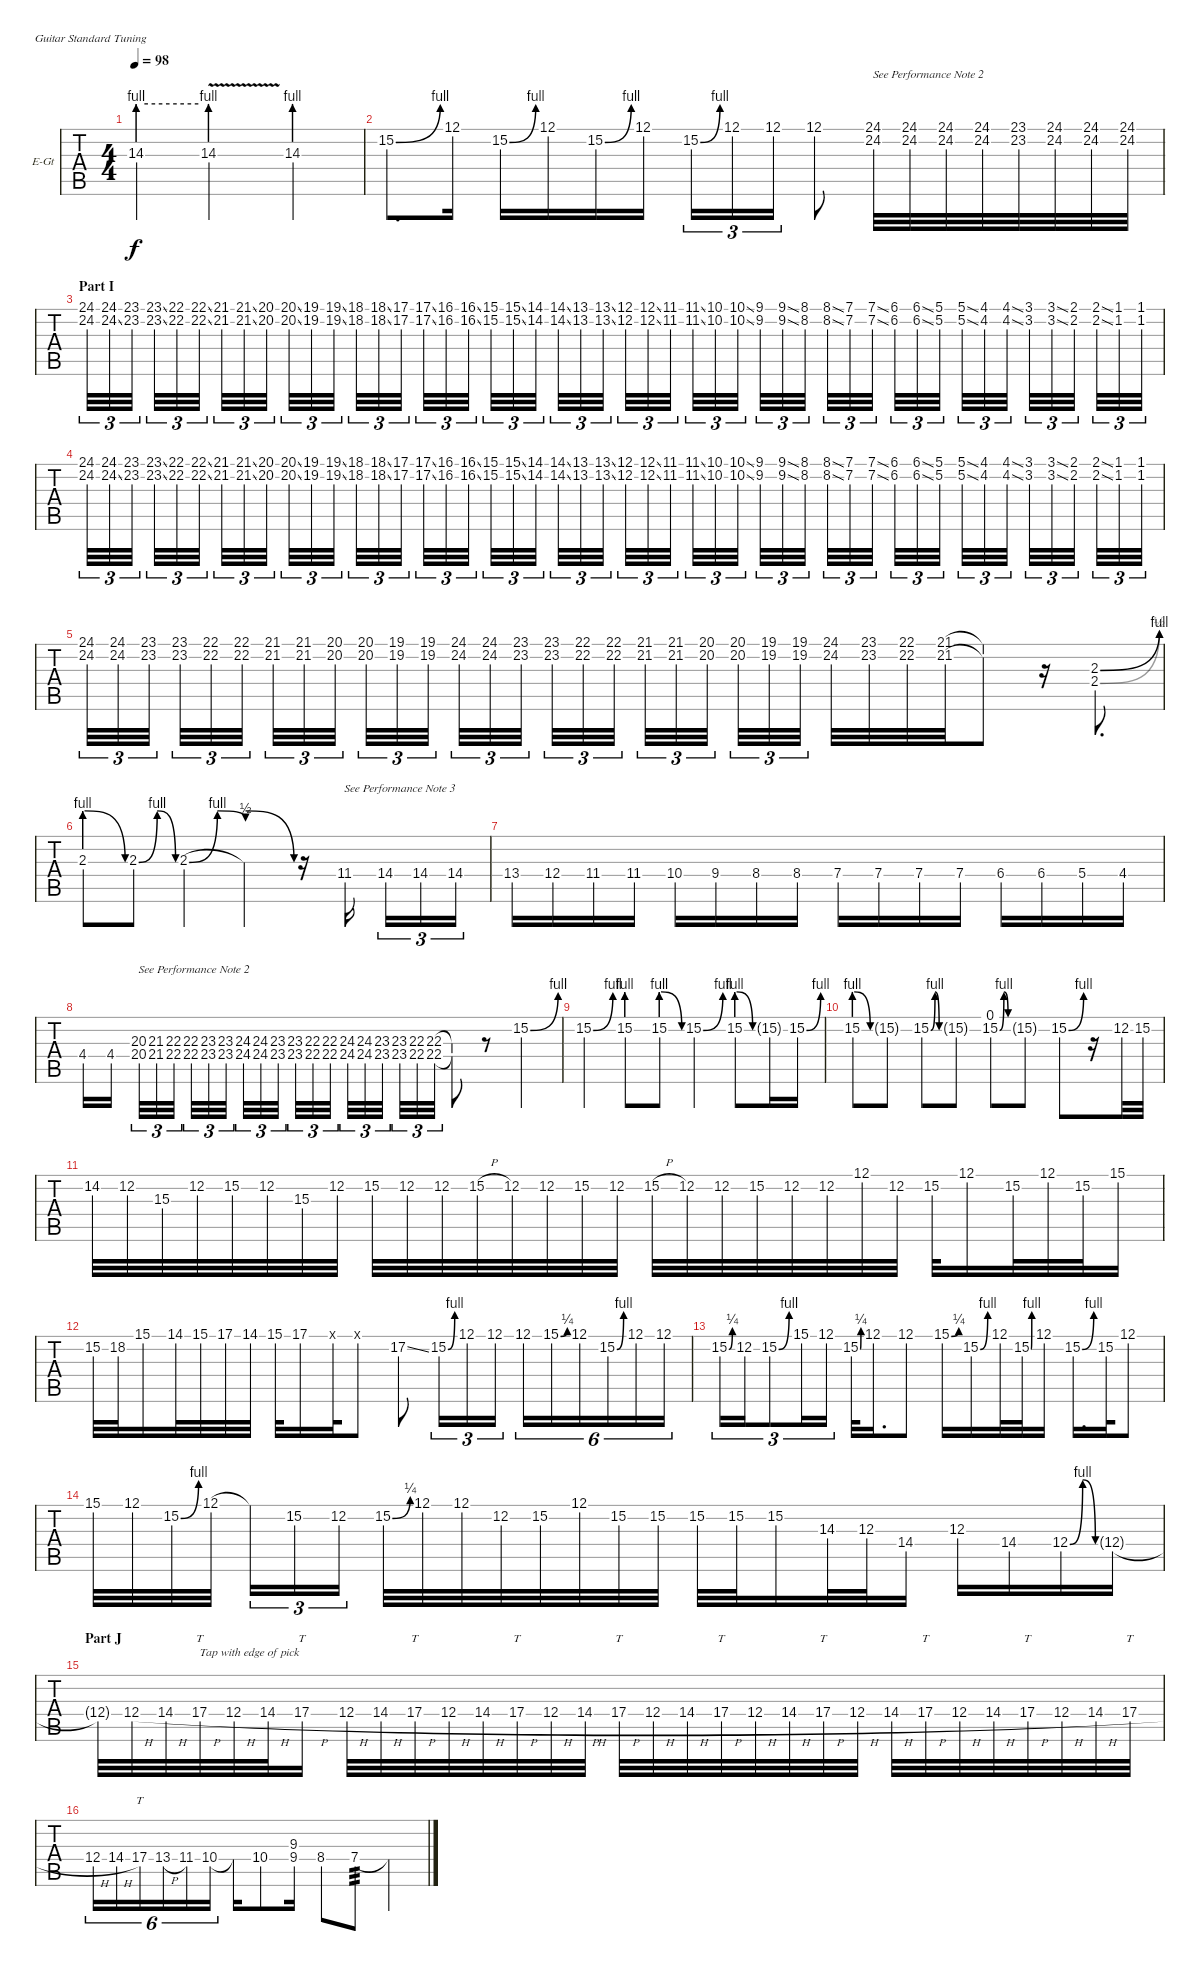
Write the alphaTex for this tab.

\bracketExtendMode groupsimilarinstruments
\firstSystemTrackNameOrientation horizontal
\otherSystemsTrackNameOrientation horizontal
\track ("Lead Guitar" "E-Gt") {instrument overdrivenguitar}
\staff {tabs}
\tuning (E4 B3 G3 D3 A2 E2)
\ts (4 4)
\tempo 98
\clef g2
\ks a
14.3{be (hold 0 4 60 4) t}.4{dy f} 14.3{be (prebend 0 4 60 4) v}.2 14.3{be (prebend 0 4 60 4)}.4 |
15.2{be (bend 0 0 60 4)}.8{d} 12.1.16 15.2{be (bend 0 0 60 4)}.16 12.1.16 15.2{be (bend 0 0 60 4)}.16 12.1.16 15.2{be (bend 0 0 60 4)}.16{tu (3 2)} 12.1.16{tu (3 2)} 12.1.16{tu (3 2)} 12.1.8 (24.1 24.2).32{txt "See Performance Note 2"} (24.1 24.2).32 (24.1 24.2).32 (24.1 24.2).32 (23.1 23.2).32 (24.1 24.2).32 (24.1 24.2).32 (24.1 24.2).32 |
\section ("" "Part I")
(24.1 24.2).32{tu (3 2)} (24.1 24.2{ss}).32{tu (3 2)} (23.1 23.2).32{tu (3 2)} (23.1{ss} 23.2{ss}).32{tu (3 2)} (22.1 22.2).32{tu (3 2)} (22.1{ss} 22.2{ss}).32{tu (3 2)} (21.1 21.2).32{tu (3 2)} (21.1{ss} 21.2{ss}).32{tu (3 2)} (20.1 20.2).32{tu (3 2)} (20.1{ss} 20.2{ss}).32{tu (3 2)} (19.1 19.2).32{tu (3 2)} (19.1{ss} 19.2{ss}).32{tu (3 2)} (18.1 18.2).32{tu (3 2)} (18.1{ss} 18.2{ss}).32{tu (3 2)} (17.1 17.2).32{tu (3 2)} (17.1{ss} 17.2{ss}).32{tu (3 2)} (16.1 16.2).32{tu (3 2)} (16.1{ss} 16.2{ss}).32{tu (3 2)} (15.1 15.2).32{tu (3 2)} (15.1{ss} 15.2{ss}).32{tu (3 2)} (14.1 14.2).32{tu (3 2)} (14.1{ss} 14.2{ss}).32{tu (3 2)} (13.1 13.2).32{tu (3 2)} (13.1{ss} 13.2{ss}).32{tu (3 2)} (12.1 12.2).32{tu (3 2)} (12.1{ss} 12.2{ss}).32{tu (3 2)} (11.1 11.2).32{tu (3 2)} (11.1{ss} 11.2{ss}).32{tu (3 2)} (10.1 10.2).32{tu (3 2)} (10.1{ss} 10.2{ss}).32{tu (3 2)} (9.1 9.2).32{tu (3 2)} (9.1{ss} 9.2{ss}).32{tu (3 2)} (8.1 8.2).32{tu (3 2)} (8.1{ss} 8.2{ss}).32{tu (3 2)} (7.1 7.2).32{tu (3 2)} (7.1{ss} 7.2{ss}).32{tu (3 2)} (6.1 6.2).32{tu (3 2)} (6.1{ss} 6.2{ss}).32{tu (3 2)} (5.1 5.2).32{tu (3 2)} (5.1{ss} 5.2{ss}).32{tu (3 2)} (4.1 4.2).32{tu (3 2)} (4.1{ss} 4.2{ss}).32{tu (3 2)} (3.1 3.2).32{tu (3 2)} (3.1{ss} 3.2{ss}).32{tu (3 2)} (2.1 2.2).32{tu (3 2)} (2.1{ss} 2.2{ss}).32{tu (3 2)} (1.1 1.2).32{tu (3 2)} (1.1 1.2).32{tu (3 2)} |
(24.1 24.2).32{tu (3 2)} (24.1 24.2{ss}).32{tu (3 2)} (23.1 23.2).32{tu (3 2)} (23.1{ss} 23.2{ss}).32{tu (3 2)} (22.1 22.2).32{tu (3 2)} (22.1{ss} 22.2{ss}).32{tu (3 2)} (21.1 21.2).32{tu (3 2)} (21.1{ss} 21.2{ss}).32{tu (3 2)} (20.1 20.2).32{tu (3 2)} (20.1{ss} 20.2{ss}).32{tu (3 2)} (19.1 19.2).32{tu (3 2)} (19.1{ss} 19.2{ss}).32{tu (3 2)} (18.1 18.2).32{tu (3 2)} (18.1{ss} 18.2{ss}).32{tu (3 2)} (17.1 17.2).32{tu (3 2)} (17.1{ss} 17.2{ss}).32{tu (3 2)} (16.1 16.2).32{tu (3 2)} (16.1{ss} 16.2{ss}).32{tu (3 2)} (15.1 15.2).32{tu (3 2)} (15.1{ss} 15.2{ss}).32{tu (3 2)} (14.1 14.2).32{tu (3 2)} (14.1{ss} 14.2{ss}).32{tu (3 2)} (13.1 13.2).32{tu (3 2)} (13.1{ss} 13.2{ss}).32{tu (3 2)} (12.1 12.2).32{tu (3 2)} (12.1{ss} 12.2{ss}).32{tu (3 2)} (11.1 11.2).32{tu (3 2)} (11.1{ss} 11.2{ss}).32{tu (3 2)} (10.1 10.2).32{tu (3 2)} (10.1{ss} 10.2{ss}).32{tu (3 2)} (9.1 9.2).32{tu (3 2)} (9.1{ss} 9.2{ss}).32{tu (3 2)} (8.1 8.2).32{tu (3 2)} (8.1{ss} 8.2{ss}).32{tu (3 2)} (7.1 7.2).32{tu (3 2)} (7.1{ss} 7.2{ss}).32{tu (3 2)} (6.1 6.2).32{tu (3 2)} (6.1{ss} 6.2{ss}).32{tu (3 2)} (5.1 5.2).32{tu (3 2)} (5.1{ss} 5.2{ss}).32{tu (3 2)} (4.1 4.2).32{tu (3 2)} (4.1{ss} 4.2{ss}).32{tu (3 2)} (3.1 3.2).32{tu (3 2)} (3.1{ss} 3.2{ss}).32{tu (3 2)} (2.1 2.2).32{tu (3 2)} (2.1{ss} 2.2{ss}).32{tu (3 2)} (1.1 1.2).32{tu (3 2)} (1.1 1.2).32{tu (3 2)} |
(24.1 24.2).32{tu (3 2)} (24.1 24.2).32{tu (3 2)} (23.1 23.2).32{tu (3 2)} (23.1 23.2).32{tu (3 2)} (22.1 22.2).32{tu (3 2)} (22.1 22.2).32{tu (3 2)} (21.1 21.2).32{tu (3 2)} (21.1 21.2).32{tu (3 2)} (20.1 20.2).32{tu (3 2)} (20.1 20.2).32{tu (3 2)} (19.1 19.2).32{tu (3 2)} (19.1 19.2).32{tu (3 2)} (24.1 24.2).32{tu (3 2)} (24.1 24.2).32{tu (3 2)} (23.1 23.2).32{tu (3 2)} (23.1 23.2).32{tu (3 2)} (22.1 22.2).32{tu (3 2)} (22.1 22.2).32{tu (3 2)} (21.1 21.2).32{tu (3 2)} (21.1 21.2).32{tu (3 2)} (20.1 20.2).32{tu (3 2)} (20.1 20.2).32{tu (3 2)} (19.1 19.2).32{tu (3 2)} (19.1 19.2).32{tu (3 2)} (24.1 24.2).32 (23.1 23.2).32 (22.1 22.2).32 (21.1 21.2).32 (21.1{t} 21.2{t}).8 r.16 (2.3{be (bend 0 0 60 4)} 2.4{be (bend 0 0 60 2)}).8{d} |
2.3{be (prebendrelease 0 4 60 0)}.8 2.3{be (bendrelease 0 0 30 4 30 4 60 0)}.8 2.3{be (bendrelease 0 0 30 4 30 4 60 2)}.4 2.3{be (release 0 4 60 0) t}.4 r.16 11.4.16{txt "See Performance Note 3"} 14.4.16{tu (3 2)} 14.4.16{tu (3 2)} 14.4.16{tu (3 2)} |
13.4.16 12.4.16 11.4.16 11.4.16 10.4.16 9.4.16 8.4.16 8.4.16 7.4.16 7.4.16 7.4.16 7.4.16 6.4.16 6.4.16 5.4.16 4.4.16 |
4.4.16 4.4.16 (20.3 20.4).32{tu (3 2) txt "See Performance Note 2"} (21.3 21.4).32{tu (3 2)} (22.3 22.4).32{tu (3 2)} (22.3 22.4).32{tu (3 2)} (23.3 23.4).32{tu (3 2)} (23.3 23.4).32{tu (3 2)} (24.3 24.4).32{tu (3 2)} (24.3 24.4).32{tu (3 2)} (23.3 23.4).32{tu (3 2)} (23.3 23.4).32{tu (3 2)} (22.3 22.4).32{tu (3 2)} (22.3 22.4).32{tu (3 2)} (24.3 24.4).32{tu (3 2)} (24.3 24.4).32{tu (3 2)} (23.3 23.4).32{tu (3 2)} (23.3 23.4).32{tu (3 2)} (22.3 22.4).32{tu (3 2)} (22.3 22.4).32{tu (3 2)} (22.3{t} 22.4{t}).8 r.8 15.2{be (bend 0 0 60 4)}.4 |
15.2{be (bend 0 0 60 4)}.4 15.2{be (prebend 0 4 60 4)}.8 15.2{be (prebendrelease 0 4 60 0)}.8 15.2{be (bend 0 0 60 4)}.4 15.2{be (prebendrelease 0 4 60 0)}.8 15.2{g}.16 15.2{be (bend 0 0 60 4)}.16 |
15.2{be (prebendrelease 0 4 60 0)}.8 15.2{g}.8 15.2{be (bendrelease 0 0 30 4 30 4 60 0)}.8 15.2{g}.8 (0.1 15.2{be (bendrelease 0 0 30 4 30 4 60 0)}).8 15.2{g}.8 15.2{be (bend 0 0 60 4)}.8 r.16 12.2.32 15.2.32 |
14.2.32 12.2.32 15.3.32 12.2.32 15.2.32 12.2.32 15.3.32 12.2.32 15.2.32 12.2.32 12.2.32 15.2{h}.32 12.2.32 12.2.32 15.2.32 12.2.32 15.2{h}.32 12.2.32 12.2.32 15.2.32 12.2.32 12.2.32 12.1.32 12.2.32 15.2.32 12.1.16 15.2.32 12.1.32 15.2.32 15.1.16 |
15.2.32 18.2.32 15.1.16 14.1.32 15.1.32 17.1.32 14.1.32 15.1.32 17.1.16 0.1{x}.32 0.1{x}.8 17.2{ss}.8 15.2{be (bend 0 0 60 4)}.16{tu (3 2)} 12.1.16{tu (3 2)} 12.1.16{tu (3 2)} 12.1.16{tu (6 4)} 15.1{be (bend 0 0 60 1)}.16{tu (6 4)} 12.1.16{tu (6 4)} 15.2{be (bend 0 0 60 4)}.16{tu (6 4)} 12.1.16{tu (6 4)} 12.1.16{tu (6 4)} |
15.2{be (bend 0 0 60 1)}.16{tu (3 2)} 12.2.16{tu (3 2)} 15.2{be (bend 0 0 60 4)}.8{tu (3 2)} 15.1.16{tu (3 2)} 12.1.16{tu (3 2)} 15.2{be (bend 0 0 60 1)}.32 12.1.16{d} 12.1.8 15.1{be (bend 0 0 60 1)}.16 15.2{be (bend 0 0 60 4)}.16 12.1.32 15.2{be (bend 0 0 60 4)}.32 12.1.16 15.2{be (bend 0 0 60 4)}.16{d} 15.2.32 12.1.8 |
15.1.32 12.1.32 15.2{be (bend 0 0 60 4)}.32 12.1.32 12.1{t}.16{tu (3 2)} 15.2.16{tu (3 2)} 12.2.16{tu (3 2)} 15.2{be (bend 0 0 60 1)}.32 12.1.32 12.1.32 12.2.32 15.2.32 12.1.32 15.2.32 15.2.32 15.2.32 15.2.32 15.2.16 14.3.32 12.3.32 14.4.16 12.3.16 14.4.16 12.4{be (bendrelease 0 0 30 4 30 4 60 0)}.16 12.4{g}.16 |
\section ("" "Part J")
12.4{t}.32 12.4{h}.32 14.4{h}.32 17.4{h}.32{tt txt "Tap with edge of pick"} 12.4{h}.32 14.4{h}.32 17.4{h}.16{tt} 12.4{h}.32 14.4{h}.32 17.4{h}.32{tt} 12.4{h}.32 14.4{h}.32 17.4{h}.32{tt} 12.4{h}.32 14.4{h}.32 17.4{h}.32{tt} 12.4{h}.32 14.4{h}.32 17.4{h}.32{tt} 12.4{h}.32 14.4{h}.32 17.4{h}.32{tt} 12.4{h}.32 14.4{h}.32 17.4{h}.32{tt} 12.4{h}.32 14.4{h}.32 17.4{h}.32{tt} 12.4{h}.32 14.4{h}.32 17.4{h}.32{tt} |
12.4{h}.16{tu (6 4)} 14.4{h}.16{tu (6 4)} 17.4.16{tt tu (6 4)} 13.4{h}.16{tu (6 4)} 11.4.16{tu (6 4)} 10.4.16{tu (6 4)} 10.4{t}.16 10.4.8 (9.3 9.4).16 8.4.8 7.4.8{tp 3} 7.4{t}.4
